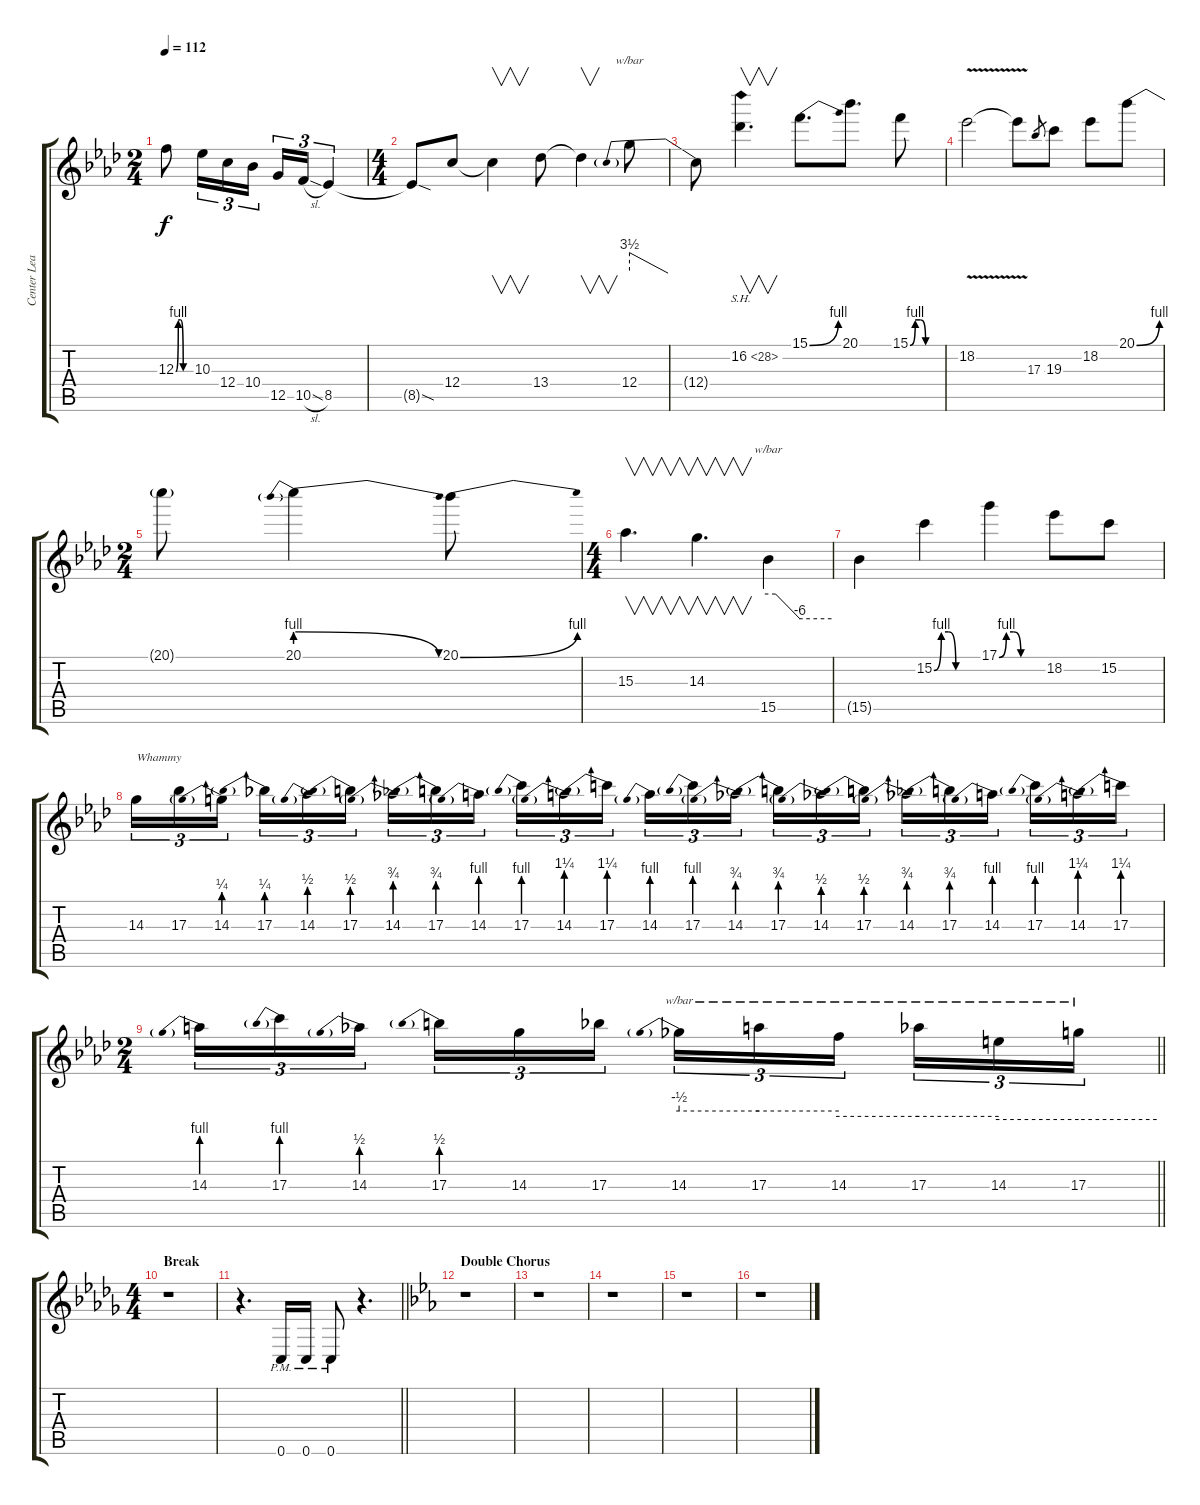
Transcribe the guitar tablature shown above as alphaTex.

\track ("Center Lead Guitar" "Center Lea") {instrument distortionguitar}
\staff {score tabs}
\tuning (D4 A3 F3 C3 G2 C2) {hide}
\ts (2 4)
\tempo 112
\clef g2
\ks ab
12.3{be (custom 0 0 10 4 20 4 30 0 60 0)}.8{dy f} 10.3.16{tu (3 2)} 12.4.16{tu (3 2)} 10.4.16{tu (3 2)} 12.5.16{tu (3 2)} 10.5{sl}.16{tu (3 2)} 8.5.4{tu (3 2)} |
\ts (4 4)
8.5{sod t}.8 12.4.8 12.4{t}.4{v} 13.4.8 13.4{t}.4{v} 12.4.8{tbe (predivedive default 0 14 60 0)} |
12.4{t}.8 16.2{sh 12}.4{v d} 15.1{be (bend 0 0 60 4)}.8{d} 20.1.8{d} 15.1{be (custom 0 0 10 4 20 4 30 0 60 0)}.8 |
18.2{v}.2 18.2{t}.8 17.3.8{gr} 19.3.8 18.2.8 20.1{be (bend 0 0 60 4)}.8 |
\ts (2 4)
20.1{t}.8 20.1{be (prebendrelease 0 4 60 0)}.4 20.1{be (bend 0 0 60 4)}.8 |
\ts (4 4)
15.3.4{v d} 14.3.4{v d} 15.5.4{tbe (custom default 0 0 7 0 30 -24 60 -24)} |
15.5{t}.4 15.2{be (custom 0 0 10 4 20 4 30 0 60 0)}.4 17.1{be (custom 0 0 10 4 20 4 30 0 60 0)}.4 18.2.8 15.2.8 |
14.3.16{tu (3 2) txt "Whammy"} 17.3.16{tu (3 2)} 14.3{be (prebend 0 1 60 1)}.16{tu (3 2) beam splitsecondary} 17.3{be (prebend 0 1 60 1)}.16{tu (3 2)} 14.3{be (prebend 0 2 60 2)}.16{tu (3 2)} 17.3{be (prebend 0 2 60 2)}.16{tu (3 2)} 14.3{be (prebend 0 3 60 3)}.16{tu (3 2)} 17.3{be (prebend 0 3 60 3)}.16{tu (3 2)} 14.3{be (prebend 0 4 60 4)}.16{tu (3 2) beam splitsecondary} 17.3{be (prebend 0 4 60 4)}.16{tu (3 2)} 14.3{be (prebend 0 5 60 5)}.16{tu (3 2)} 17.3{be (prebend 0 5 60 5)}.16{tu (3 2)} 14.3{be (prebend 0 4 60 4)}.16{tu (3 2)} 17.3{be (prebend 0 4 60 4)}.16{tu (3 2)} 14.3{be (prebend 0 3 60 3)}.16{tu (3 2) beam splitsecondary} 17.3{be (prebend 0 3 60 3)}.16{tu (3 2)} 14.3{be (prebend 0 2 60 2)}.16{tu (3 2)} 17.3{be (prebend 0 2 60 2)}.16{tu (3 2)} 14.3{be (prebend 0 3 60 3)}.16{tu (3 2)} 17.3{be (prebend 0 3 60 3)}.16{tu (3 2)} 14.3{be (prebend 0 4 60 4)}.16{tu (3 2) beam splitsecondary} 17.3{be (prebend 0 4 60 4)}.16{tu (3 2)} 14.3{be (prebend 0 5 60 5)}.16{tu (3 2)} 17.3{be (prebend 0 5 60 5)}.16{tu (3 2)} |
\ts (2 4)
\barLineRight lightlight
14.3{be (prebend 0 4 60 4)}.16{tu (3 2)} 17.3{be (prebend 0 4 60 4)}.16{tu (3 2)} 14.3{be (prebend 0 2 60 2)}.16{tu (3 2) beam splitsecondary} 17.3{be (prebend 0 2 60 2)}.16{tu (3 2)} 14.3.16{tu (3 2)} 17.3.16{tu (3 2)} 14.3.16{tu (3 2) tbe (predive default 0 -2 60 -2)} 17.3.16{tu (3 2) tbe (hold default 0 -2 60 -2)} 14.3.16{tu (3 2) tbe (hold default 0 -4 60 -4) beam splitsecondary} 17.3.16{tu (3 2) tbe (hold default 0 -4 60 -4)} 14.3.16{tu (3 2) tbe (hold default 0 -6 60 -6)} 17.3.16{tu (3 2) tbe (hold default 0 -6 60 -6)} |
\ts (4 4)
\section ("" "Break")
\ks db
r.1 |
\barLineRight lightlight
r.4{d} 0.6{pm}.16 0.6{pm}.16 0.6{pm}.8 r.4{d} |
\section ("" "Double Chorus")
\ks eb
r.1 |
r.1 |
r.1 |
r.1 |
r.1
